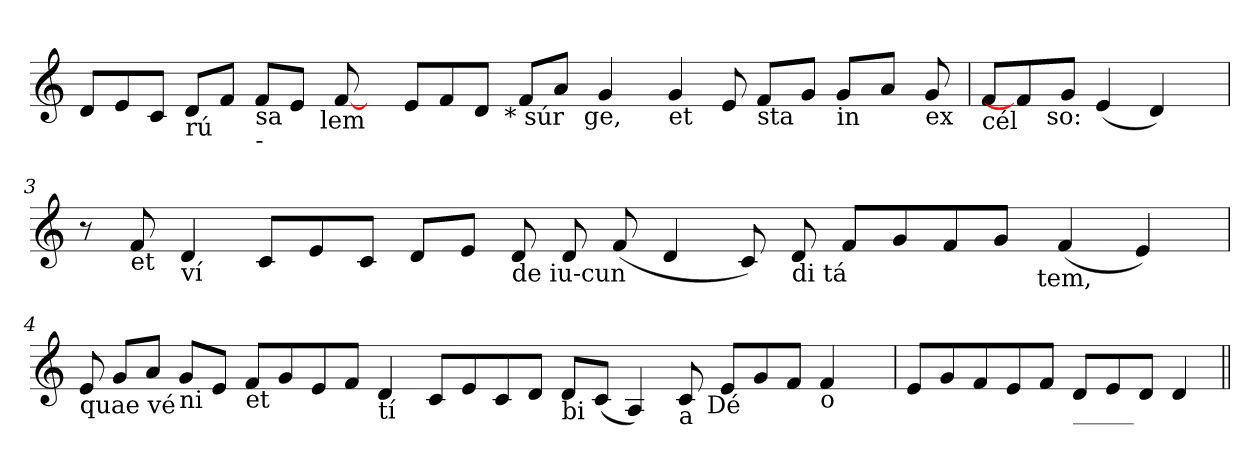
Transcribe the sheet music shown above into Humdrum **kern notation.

**kern
*part1
*staff1
*clefG2
*k[]
*C:
=1
!LO:TX:b:t=Je
*^
*	*^
*	*	*^
8d/L	2ryy	1ryy	1ryy
8e/	.	.	.
8c/J	.	.	.
!LO:TX:b:t=rú	!	!	!
8d/L	.	.	.
8f/J	4ryy	.	.
!LO:TX:b:t=sa	!	!	!
!LO:TX:b:t=-	!	!	!
8f/L	.	.	.
8e/J	16.ryy	.	.
!	!LO:TX:b:t=lem	!	!
.	1ryy	.	.
[8f/	.	.	.
8ryy	.	4...ryy	2ryy
8e/L	.	.	.
8f/	.	.	.
8d/J	.	.	.
!	!	!LO:TX:b:t=*&nbsp;súr	!
.	.	1ryy	.
8f/L	.	.	8..ryy
8a/J	.	.	.
!	!	!	!LO:TX:b:t=ge,
.	.	.	1ryy
4g/	.	.	.
.	1ryy	.	.
!LO:TX:b:t=et	!	!	!
4g/	.	.	.
8e/	.	.	.
!LO:TX:b:t=sta	!	!	!
8f/L	.	.	.
.	.	2ryy	.
8g/J	.	.	.
!LO:TX:b:t=in	!	!	!
8g/L	.	.	.
.	.	.	4ryy
8a/J	.	.	.
.	8ryy	.	.
!LO:TX:b:t=ex	!	!	!
8g/	.	.	.
.	32ryy	32ryy	32ryy
!!LO:LB:g=z	!!	!!	!!
=2	=2	=2	=2
!LO:TX:b:t=cél	!	!	!
*	*v	*v	*v
8f/L	8..ryy
8f/]	.
!	!LO:TX:b:t=so&colon;
.	2ryy
8g/J	.
(<4e/	.
4d/)	.
.	8ryy
.	32ryy
=3	=3
8r	1ryy
!LO:TX:b:t=et	!
8f/	.
!LO:TX:b:t=ví	!
4d/	.
8c/L	.
8e/	.
8c/J	.
8d/L	.
8e/J	1ryy
!LO:TX:b:t=de iu-cun	!
8d/	.
8d/	.
(<8f/	.
4d/	.
8c/)	.
!LO:TX:b:t=di tá	!
8d/	.
8f/L	4...ryy
8g/	.
8f/	.
8g/J	.
!	!LO:TX:b:t=tem,
.	2ryy
(<4f/	.
4e/)	.
.	32ryy
!!LO:LB:g=z	!!
=4	=4
!LO:TX:b:t=quae vé	!
8e/	1ryy
8g/L	.
8a/J	.
!LO:TX:b:t=ni	!
8g/L	.
8e/J	.
!LO:TX:b:t=et	!
8f/L	.
8g/	.
8e/	.
8f/J	1ryy
!LO:TX:b:t=tí	!
4d/	.
8c/L	.
8e/	.
8c/	.
8d/J	.
!LO:TX:b:t=bi	!
8d/L	.
(<8c/J	4...ryy
4A/)	.
!LO:TX:b:t=a	!
8c/	.
!	!LO:TX:b:t=Dé
.	2ryy
8e/L	.
8g/	.
8f/J	.
!LO:TX:b:t=o	!
4f/	.
.	8ryy
.	32ryy
*v	*v
!!LO:LB:g=z
=5
8e/L
8g/
8f/
8e/
8f/J
!LO:TX:b:t=_____
8d/L
8e/
8d/J
4d/
=||
*-
